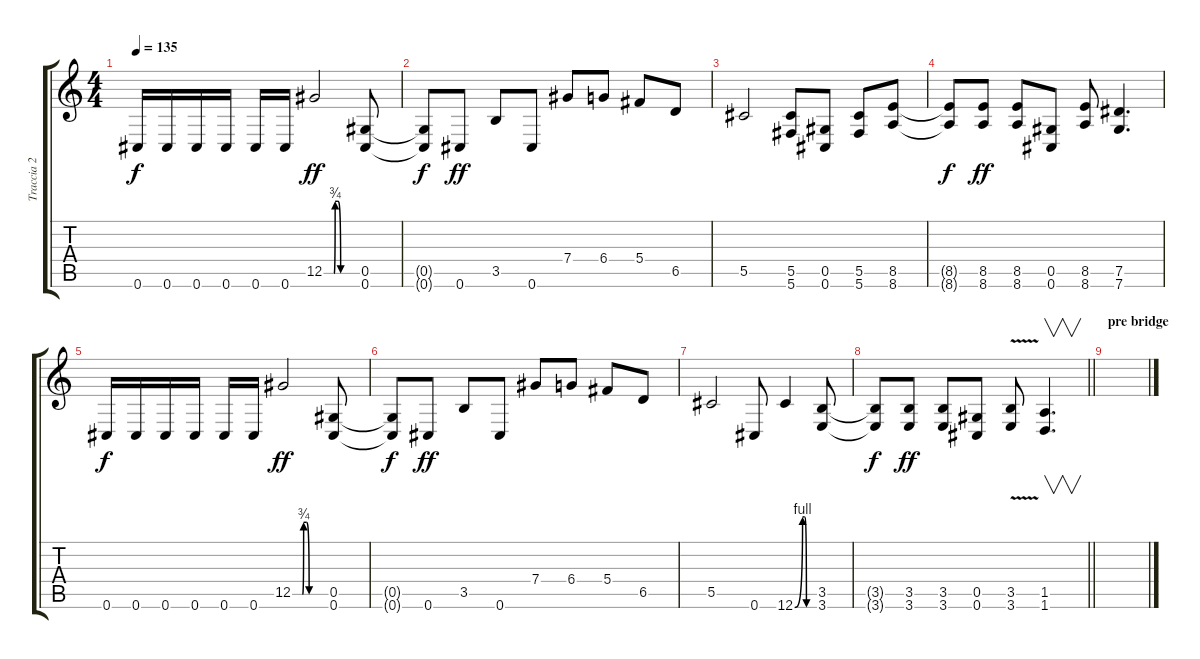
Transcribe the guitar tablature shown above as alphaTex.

\track ("Traccia 2" "Traccia 2") {instrument overdrivenguitar}
\staff {score tabs}
\tuning (Eb4 Bb3 Gb3 Db3 Ab2 Db2) {hide}
\ts (4 4)
\tempo 135
\clef g2
\ks c
0.6.16{dy f} 0.6.16 0.6.16 0.6.16 0.6.16 0.6.16 12.5{be (custom 0 0 10 0 15 0 18 0 20 3 25 3 30 0 32 0 35 0 60 0)}.2{dy ff} (0.5 0.6).8 |
(0.5{t} 0.6{t}).8{dy f} 0.6.8{dy ff} 3.5.8 0.6.8 7.4.8 6.4.8 5.4.8 6.5.8 |
5.5.2 (5.5 5.6).8 (0.5 0.6).8 (5.5 5.6).8 (8.5 8.6).8 |
(8.5{t} 8.6{t}).8{dy f} (8.5 8.6).8{dy ff} (8.5 8.6).8 (0.5 0.6).8 (8.5 8.6).8 (7.5 7.6).4{d} |
0.6.16{dy f} 0.6.16 0.6.16 0.6.16 0.6.16 0.6.16 12.5{be (custom 0 0 10 0 15 0 18 0 20 3 25 3 30 0 32 0 35 0 60 0)}.2{dy ff} (0.5 0.6).8 |
(0.5{t} 0.6{t}).8{dy f} 0.6.8{dy ff} 3.5.8 0.6.8 7.4.8 6.4.8 5.4.8 6.5.8 |
5.5.2 0.6.8 12.6{be (custom 0 0 24 4 30 4 36 0 60 0)}.4 (3.5 3.6).8 |
\barLineRight lightlight
(3.5{t} 3.6{t}).8{dy f} (3.5 3.6).8{dy ff} (3.5 3.6).8 (0.5 0.6).8 (3.5 3.6{v}).8 (1.5 1.6).4{v d} |
\section ("" "pre bridge")
